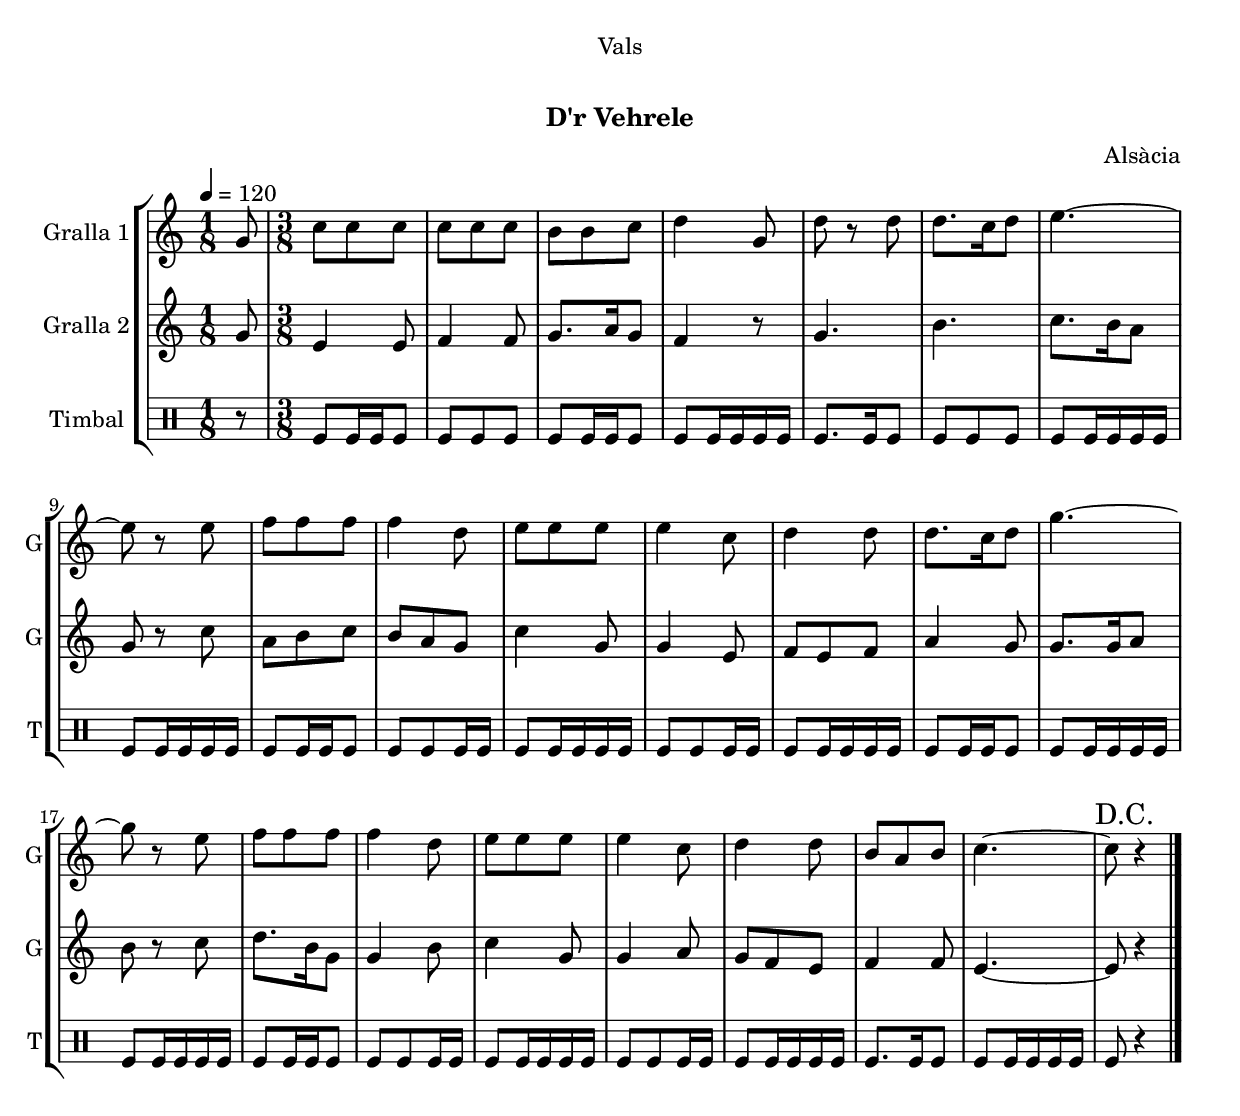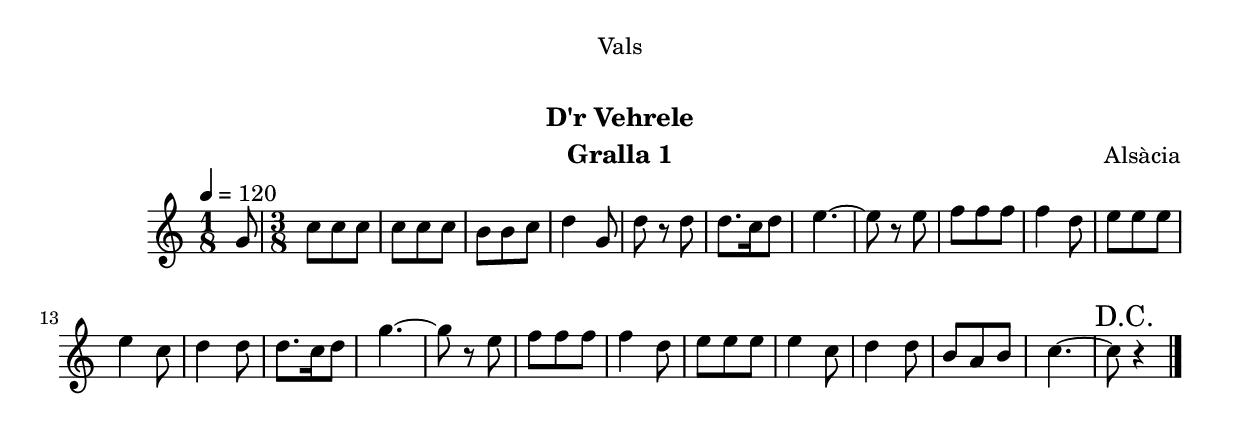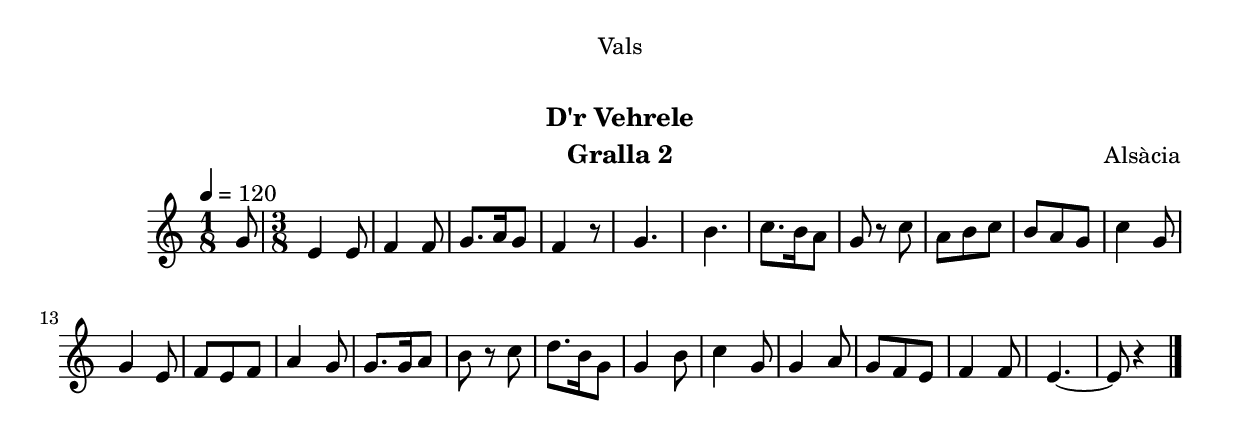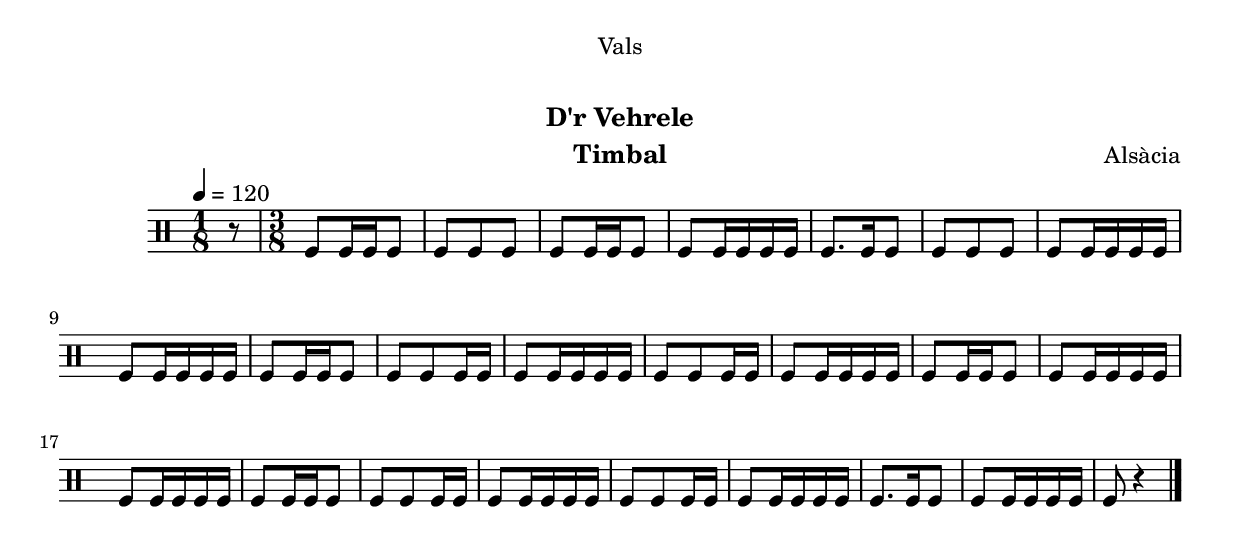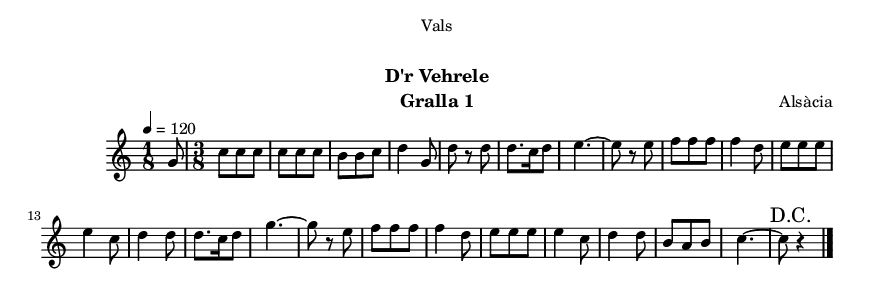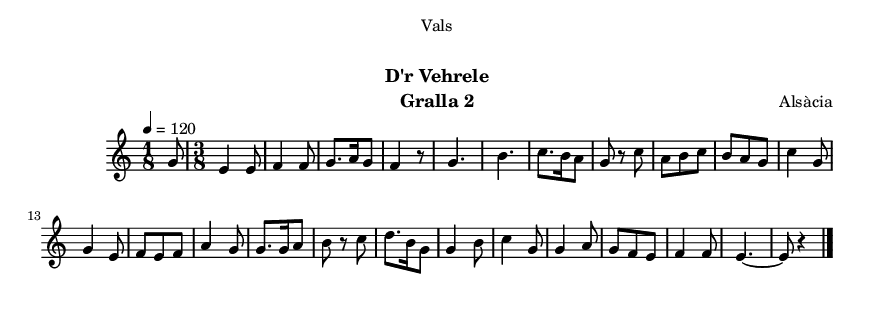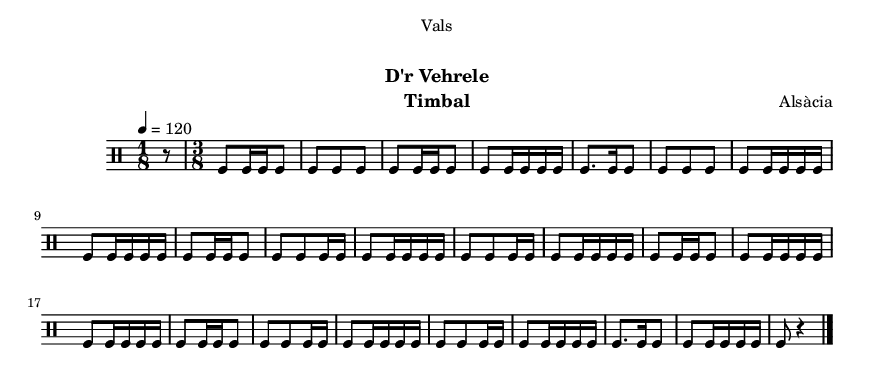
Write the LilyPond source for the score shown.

\version "2.16.0"

\header {
  dedication="Vals"
  title="  "
  subtitle="D'r Vehrele"
  subsubtitle=""
  poet=""
  meter=""
  piece=""
  composer="Alsàcia"
  arranger=""
  opus=""
  instrument=""
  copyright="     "
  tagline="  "
}

liniaroAa =
\relative g'
{
  \tempo 4=120
  \clef treble
  \key c \major
  \time 1/8
  g8  |
  \time 3/8   c8 c c  |
  c8 c c  |
  b8 b c  |
  %05
  d4 g,8  |
  d'8 r d  |
  d8. c16 d8  |
  e4. ~  |
  e8 r e  |
  %10
  f8 f f  |
  f4 d8  |
  e8 e e  |
  e4 c8  |
  d4 d8  |
  %15
  d8. c16 d8  |
  g4. ~  |
  g8 r e  |
  f8 f f  |
  f4 d8  |
  %20
  e8 e e  |
  e4 c8  |
  d4 d8  |
  b8 a b  |
  c4. ~  |
  %25
  \mark "D.C." c8 r4  \bar "|."
}

liniaroAb =
\relative g'
{
  \tempo 4=120
  \clef treble
  \key c \major
  \time 1/8
  g8  |
  \time 3/8   e4 e8  |
  f4 f8  |
  g8. a16 g8  |
  %05
  f4 r8  |
  g4.  |
  b4.  |
  c8. b16 a8  |
  g8 r c  |
  %10
  a8 b c  |
  b8 a g  |
  c4 g8  |
  g4 e8  |
  f8 e f  |
  %15
  a4 g8  |
  g8. g16 a8  |
  b8 r c  |
  d8. b16 g8  |
  g4 b8  |
  %20
  c4 g8  |
  g4 a8  |
  g8 f e  |
  f4 f8  |
  e4. ~  |
  %25
  e8 r4  \bar "|."
}

liniaroAc =
\drummode
{
  \tempo 4=120
  \time 1/8
  r8  |
  \time 3/8   tomfl8 tomfl16 tomfl tomfl8  |
  tomfl8 tomfl tomfl  |
  tomfl8 tomfl16 tomfl tomfl8  |
  %05
  tomfl8 tomfl16 tomfl tomfl tomfl  |
  tomfl8. tomfl16 tomfl8  |
  tomfl8 tomfl tomfl  |
  tomfl8 tomfl16 tomfl tomfl tomfl  |
  tomfl8 tomfl16 tomfl tomfl tomfl  |
  %10
  tomfl8 tomfl16 tomfl tomfl8  |
  tomfl8 tomfl tomfl16 tomfl  |
  tomfl8 tomfl16 tomfl tomfl tomfl  |
  tomfl8 tomfl tomfl16 tomfl  |
  tomfl8 tomfl16 tomfl tomfl tomfl  |
  %15
  tomfl8 tomfl16 tomfl tomfl8  |
  tomfl8 tomfl16 tomfl tomfl tomfl  |
  tomfl8 tomfl16 tomfl tomfl tomfl  |
  tomfl8 tomfl16 tomfl tomfl8  |
  tomfl8 tomfl tomfl16 tomfl  |
  %20
  tomfl8 tomfl16 tomfl tomfl tomfl  |
  tomfl8 tomfl tomfl16 tomfl  |
  tomfl8 tomfl16 tomfl tomfl tomfl  |
  tomfl8. tomfl16 tomfl8  |
  tomfl8 tomfl16 tomfl tomfl tomfl  |
  %25
  tomfl8 r4  \bar "|."
}

\book {

\paper {
  print-page-number = false
}

\bookpart {
  \score {
    \new StaffGroup {
      \override Score.RehearsalMark #'self-alignment-X = #LEFT
      <<
        \new Staff \with {instrumentName = #"Gralla 1" shortInstrumentName = #"G"} \liniaroAa
        \new Staff \with {instrumentName = #"Gralla 2" shortInstrumentName = #"G"} \liniaroAb
        \new DrumStaff \with {instrumentName = #"Timbal" shortInstrumentName = #"T"} \liniaroAc
      >>
    }
    \layout {}
  }\score { \unfoldRepeats
    \new StaffGroup {
      \override Score.RehearsalMark #'self-alignment-X = #LEFT
      <<
        \new Staff \with {instrumentName = #"Gralla 1" shortInstrumentName = #"G"} \liniaroAa
        \new Staff \with {instrumentName = #"Gralla 2" shortInstrumentName = #"G"} \liniaroAb
        \new DrumStaff \with {instrumentName = #"Timbal" shortInstrumentName = #"T"} \liniaroAc
      >>
    }
    \midi {}
  }
}

\bookpart {
  \header {instrument="Gralla 1"}
  \score {
    \new StaffGroup {
      \override Score.RehearsalMark #'self-alignment-X = #LEFT
      <<
        \new Staff \liniaroAa
      >>
    }
    \layout {}
  }\score { \unfoldRepeats
    \new StaffGroup {
      \override Score.RehearsalMark #'self-alignment-X = #LEFT
      <<
        \new Staff \liniaroAa
      >>
    }
    \midi {}
  }
}

\bookpart {
  \header {instrument="Gralla 2"}
  \score {
    \new StaffGroup {
      \override Score.RehearsalMark #'self-alignment-X = #LEFT
      <<
        \new Staff \liniaroAb
      >>
    }
    \layout {}
  }\score { \unfoldRepeats
    \new StaffGroup {
      \override Score.RehearsalMark #'self-alignment-X = #LEFT
      <<
        \new Staff \liniaroAb
      >>
    }
    \midi {}
  }
}

\bookpart {
  \header {instrument="Timbal"}
  \score {
    \new StaffGroup {
      \override Score.RehearsalMark #'self-alignment-X = #LEFT
      <<
        \new DrumStaff \liniaroAc
      >>
    }
    \layout {}
  }\score { \unfoldRepeats
    \new StaffGroup {
      \override Score.RehearsalMark #'self-alignment-X = #LEFT
      <<
        \new DrumStaff \liniaroAc
      >>
    }
    \midi {}
  }
}

}

\book {

\paper {
  print-page-number = false
  #(set-paper-size "a6landscape")
  #(layout-set-staff-size 14)
}

\bookpart {
  \header {instrument="Gralla 1"}
  \score {
    \new StaffGroup {
      \override Score.RehearsalMark #'self-alignment-X = #LEFT
      <<
        \new Staff \liniaroAa
      >>
    }
    \layout {}
  }
}

\bookpart {
  \header {instrument="Gralla 2"}
  \score {
    \new StaffGroup {
      \override Score.RehearsalMark #'self-alignment-X = #LEFT
      <<
        \new Staff \liniaroAb
      >>
    }
    \layout {}
  }
}

\bookpart {
  \header {instrument="Timbal"}
  \score {
    \new StaffGroup {
      \override Score.RehearsalMark #'self-alignment-X = #LEFT
      <<
        \new DrumStaff \liniaroAc
      >>
    }
    \layout {}
  }
}

}

